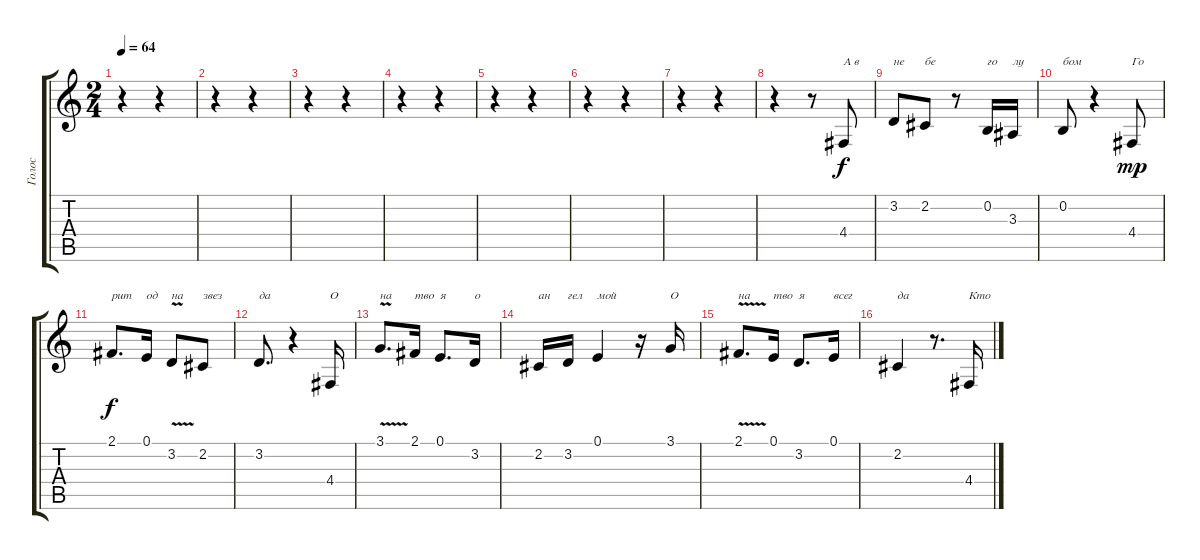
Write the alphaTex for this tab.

\track ("Голос" "Голос") {instrument viola}
\staff {score tabs}
\tuning (E4 B3 G3 D3 A2 E2) {hide}
\ts (2 4)
\tempo 64
\clef g2
\ks c
r.4{dy f} r.4 |
r.4 r.4 |
r.4 r.4 |
r.4 r.4 |
r.4 r.4 |
r.4 r.4 |
r.4 r.4 |
r.4 r.8 4.4.8{txt "А в"} |
3.2.8{txt "не"} 2.2.8{txt "бе"} r.8 0.2.16{txt "го"} 3.3.16{txt "лу"} |
0.2.8{txt "бом"} r.4 4.4.8{txt "Го" dy mp} |
2.1.8{d txt "рит" dy f} 0.1.16{txt "од"} 3.2{v}.8{txt "на"} 2.2.8{txt "звез"} |
3.2.8{d txt "да"} r.4 4.4.16{txt "О"} |
3.1{v}.8{d txt "на"} 2.1.16{txt "тво"} 0.1.8{d txt "я"} 3.2.16{txt "о"} |
2.2.16{txt "ан"} 3.2.16{txt "гел"} 0.1.4{txt "мой"} r.16 3.1.16{txt "О"} |
2.1{v}.8{d txt "на"} 0.1.16{txt "тво"} 3.2.8{d txt "я"} 0.1.16{txt "всег"} |
2.2.4{txt "да"} r.8{d} 4.4.16{txt "Кто"}
